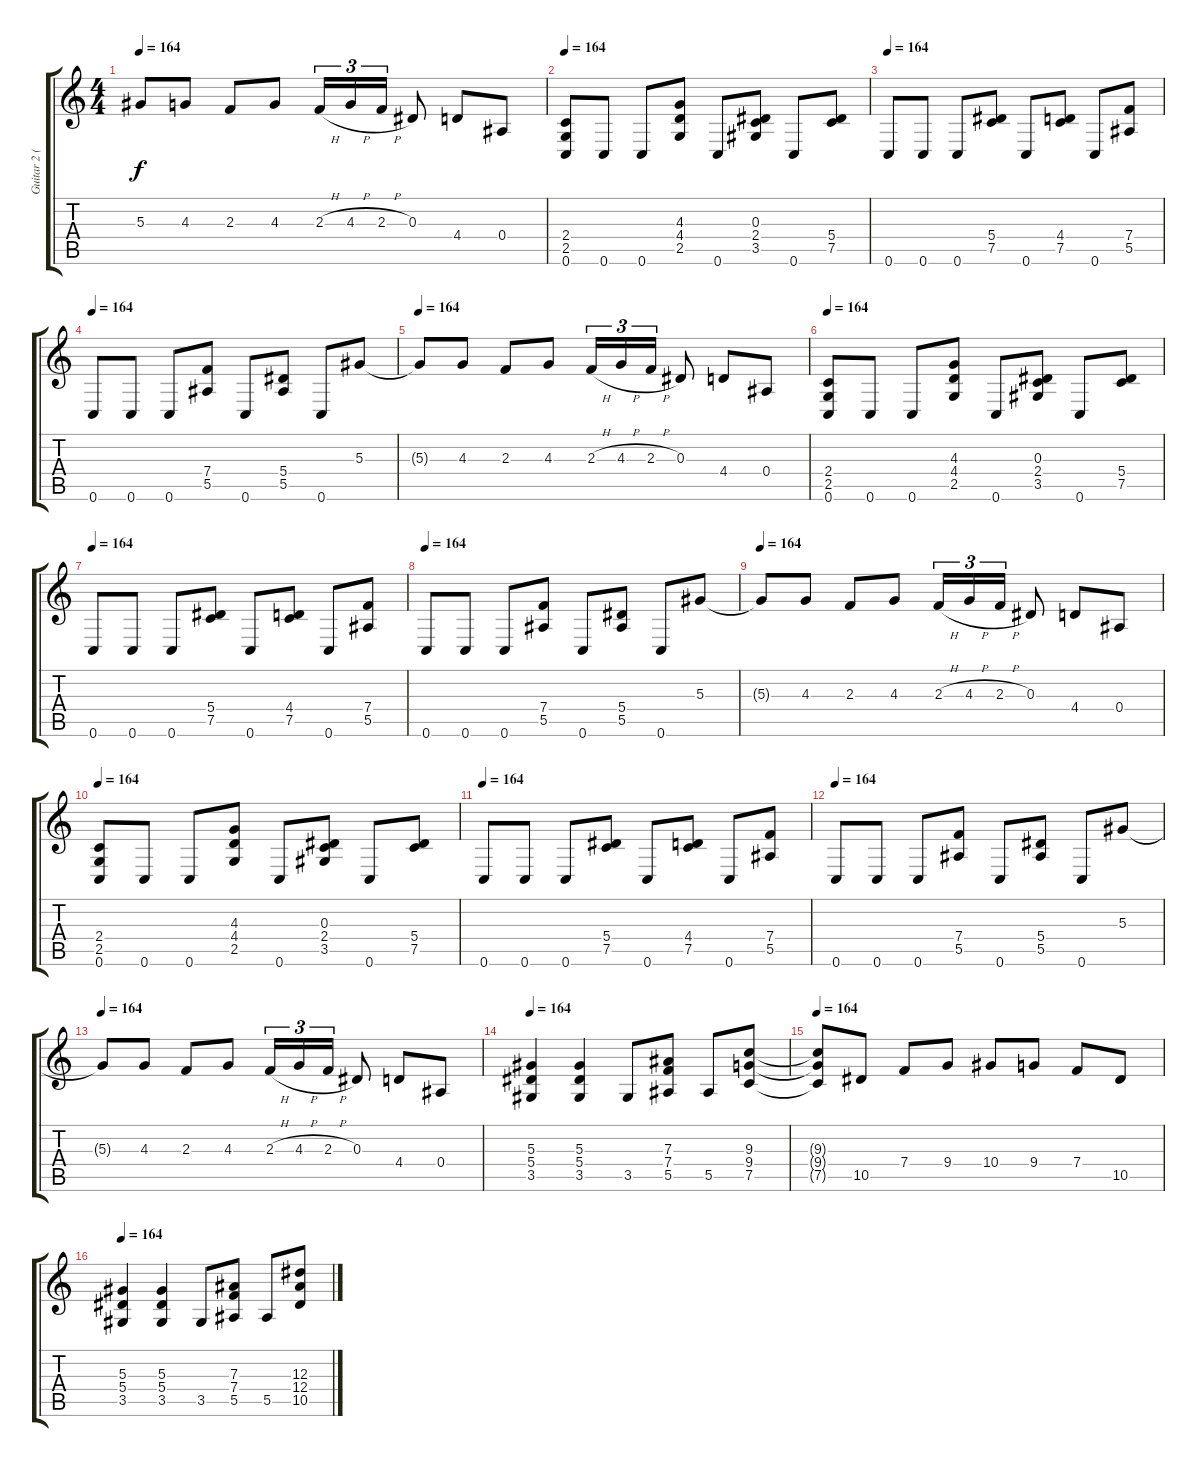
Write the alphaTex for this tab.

\track ("Guitar 2 (Lead)" "Guitar 2 (") {instrument overdrivenguitar}
\staff {score tabs}
\tuning (C4 G3 Eb3 Bb2 F2 C2) {hide}
\ts (4 4)
\tempo 164
\clef g2
\ks c
5.3{t}.8{dy f} 4.3.8 2.3.8 4.3.8 2.3{h}.16{tu (3 2)} 4.3{h}.16{tu (3 2)} 2.3{h}.16{tu (3 2)} 0.3.8 4.4.8 0.4.8 |
\tempo 164
(2.4 2.5 0.6).8 0.6.8 0.6.8 (4.3 4.4 2.5).8 0.6.8 (0.3 2.4 3.5).8 0.6.8 (5.4 7.5).8 |
\tempo 164
0.6.8 0.6.8 0.6.8 (5.4 7.5).8 0.6.8 (4.4 7.5).8 0.6.8 (7.4 5.5).8 |
\tempo 164
0.6.8 0.6.8 0.6.8 (7.4 5.5).8 0.6.8 (5.4 5.5).8 0.6.8 5.3.8 |
\tempo 164
5.3{t}.8 4.3.8 2.3.8 4.3.8 2.3{h}.16{tu (3 2)} 4.3{h}.16{tu (3 2)} 2.3{h}.16{tu (3 2)} 0.3.8 4.4.8 0.4.8 |
\tempo 164
(2.4 2.5 0.6).8 0.6.8 0.6.8 (4.3 4.4 2.5).8 0.6.8 (0.3 2.4 3.5).8 0.6.8 (5.4 7.5).8 |
\tempo 164
0.6.8 0.6.8 0.6.8 (5.4 7.5).8 0.6.8 (4.4 7.5).8 0.6.8 (7.4 5.5).8 |
\tempo 164
0.6.8 0.6.8 0.6.8 (7.4 5.5).8 0.6.8 (5.4 5.5).8 0.6.8 5.3.8 |
\tempo 164
5.3{t}.8 4.3.8 2.3.8 4.3.8 2.3{h}.16{tu (3 2)} 4.3{h}.16{tu (3 2)} 2.3{h}.16{tu (3 2)} 0.3.8 4.4.8 0.4.8 |
\tempo 164
(2.4 2.5 0.6).8 0.6.8 0.6.8 (4.3 4.4 2.5).8 0.6.8 (0.3 2.4 3.5).8 0.6.8 (5.4 7.5).8 |
\tempo 164
0.6.8 0.6.8 0.6.8 (5.4 7.5).8 0.6.8 (4.4 7.5).8 0.6.8 (7.4 5.5).8 |
\tempo 164
0.6.8 0.6.8 0.6.8 (7.4 5.5).8 0.6.8 (5.4 5.5).8 0.6.8 5.3.8 |
\tempo 164
5.3{t}.8 4.3.8 2.3.8 4.3.8 2.3{h}.16{tu (3 2)} 4.3{h}.16{tu (3 2)} 2.3{h}.16{tu (3 2)} 0.3.8 4.4.8 0.4.8 |
\tempo 164
(5.3 5.4 3.5).4{balance 13} (5.3 5.4 3.5).4 3.5.8 (7.3 7.4 5.5).8 5.5.8 (9.3 9.4 7.5).8 |
\tempo 164
(9.3{t} 9.4{t} 7.5{t}).8 10.5.8 7.4.8 9.4.8 10.4.8 9.4.8 7.4.8 10.5.8 |
\tempo 164
(5.3 5.4 3.5).4 (5.3 5.4 3.5).4 3.5.8 (7.3 7.4 5.5).8 5.5.8 (12.3 12.4 10.5).8
